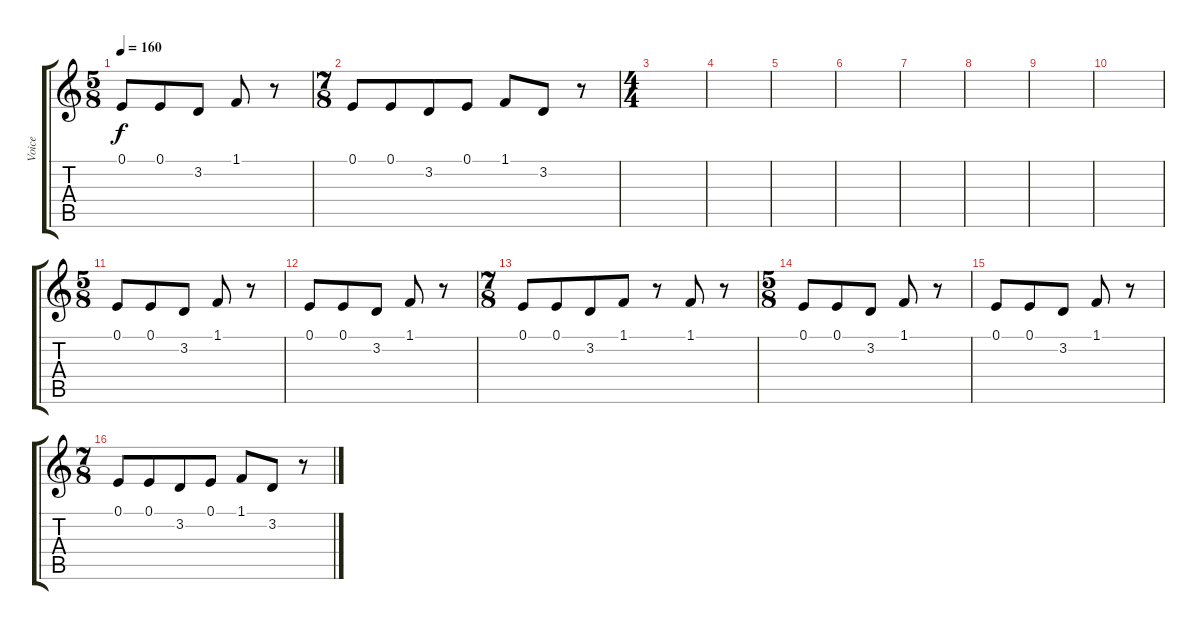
\track ("Voice" "Voice") {instrument flute}
\staff {score tabs}
\tuning (E4 B3 G3 D3 A2 E2) {hide}
\ts (5 8)
\tempo 160
\clef g2
\ks c
0.1.8{dy f} 0.1.8 3.2.8 1.1.8 r.8 |
\ts (7 8)
0.1.8 0.1.8 3.2.8 0.1.8 1.1.8 3.2.8 r.8 |
\ts (4 4)
|
|
|
|
|
|
|
|
\ts (5 8)
0.1.8 0.1.8 3.2.8 1.1.8 r.8 |
0.1.8 0.1.8 3.2.8 1.1.8 r.8 |
\ts (7 8)
0.1.8 0.1.8 3.2.8 1.1.8 r.8 1.1.8 r.8 |
\ts (5 8)
0.1.8 0.1.8 3.2.8 1.1.8 r.8 |
0.1.8 0.1.8 3.2.8 1.1.8 r.8 |
\ts (7 8)
0.1.8 0.1.8 3.2.8 0.1.8 1.1.8 3.2.8 r.8
